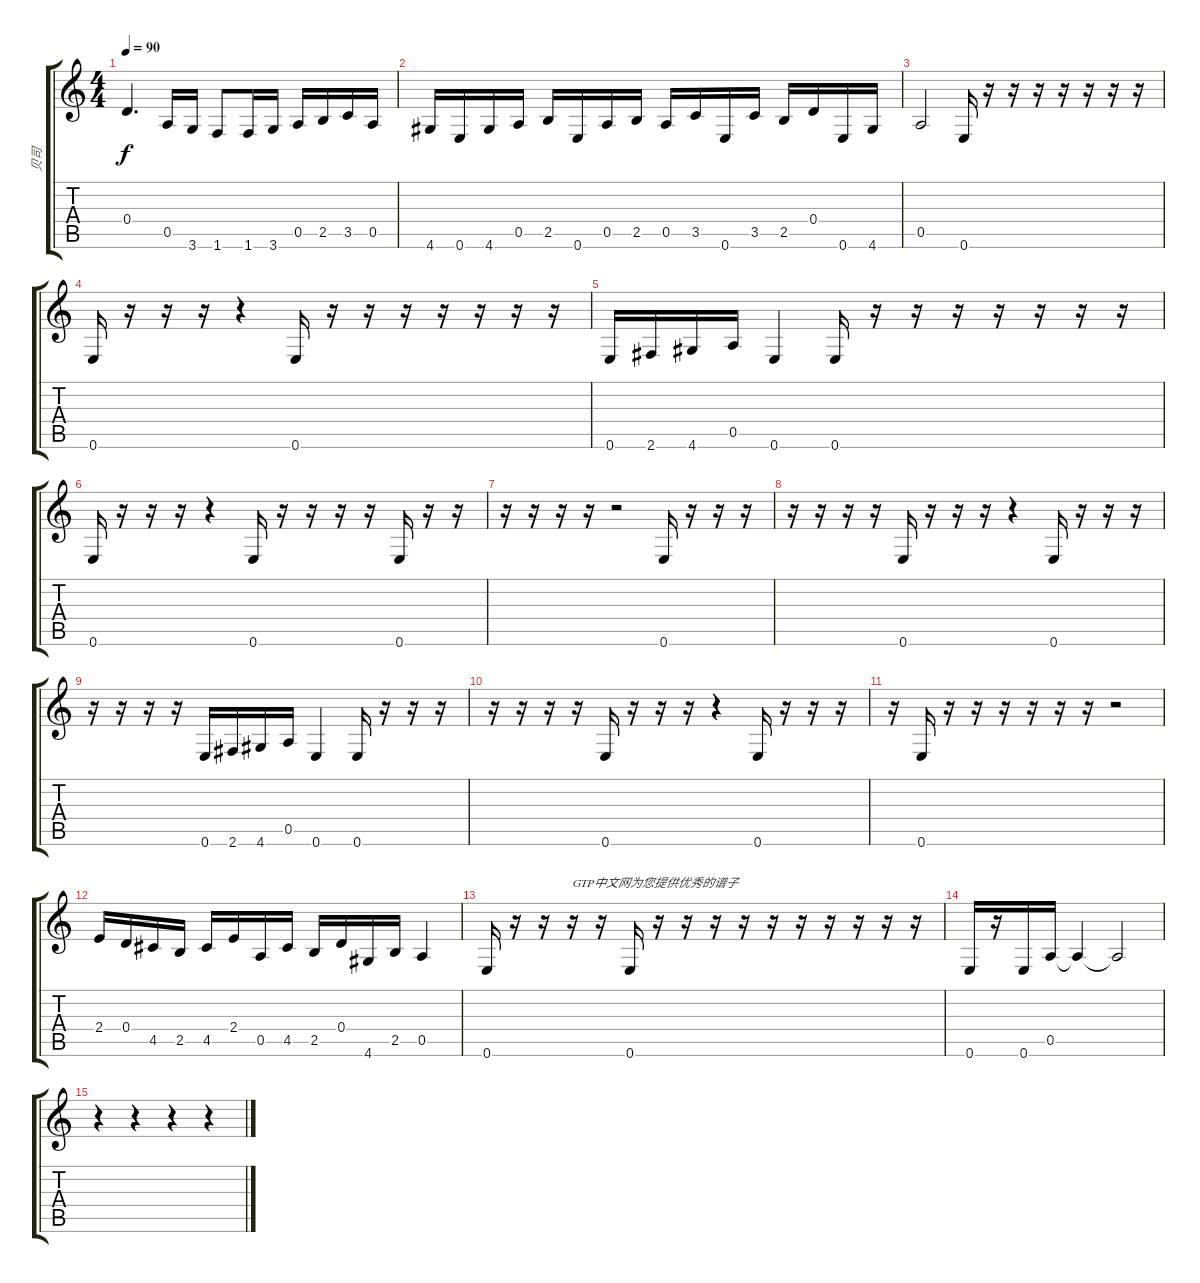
\track ("贝司" "贝司") {instrument electricbasspick}
\staff {score tabs}
\tuning (E4 B3 G3 D3 A2 E2) {hide}
\ts (4 4)
\tempo 90
\clef g2
\ks c
0.4.4{d dy f} 0.5.16 3.6.16 1.6.8 1.6.16 3.6.16 0.5.16 2.5.16 3.5.16 0.5.16 |
4.6.16 0.6.16 4.6.16 0.5.16 2.5.16 0.6.16 0.5.16 2.5.16 0.5.16 3.5.16 0.6.16 3.5.16 2.5.16 0.4.16 0.6.16 4.6.16 |
0.5.2 0.6.16 r.16 r.16 r.16 r.16 r.16 r.16 r.16 |
0.6.16 r.16 r.16 r.16 r.4 0.6.16 r.16 r.16 r.16 r.16 r.16 r.16 r.16 |
0.6.16 2.6.16 4.6.16 0.5.16 0.6.4 0.6.16 r.16 r.16 r.16 r.16 r.16 r.16 r.16 |
0.6.16 r.16 r.16 r.16 r.4 0.6.16 r.16 r.16 r.16 r.16 0.6.16 r.16 r.16 |
r.16 r.16 r.16 r.16 r.2 0.6.16 r.16 r.16 r.16 |
r.16 r.16 r.16 r.16 0.6.16 r.16 r.16 r.16 r.4 0.6.16 r.16 r.16 r.16 |
r.16 r.16 r.16 r.16 0.6.16 2.6.16 4.6.16 0.5.16 0.6.4 0.6.16 r.16 r.16 r.16 |
r.16 r.16 r.16 r.16 0.6.16 r.16 r.16 r.16 r.4 0.6.16 r.16 r.16 r.16 |
r.16 0.6.16 r.16 r.16 r.16 r.16 r.16 r.16 r.2 |
2.4.16 0.4.16 4.5.16 2.5.16 4.5.16 2.4.16 0.5.16 4.5.16 2.5.16 0.4.16 4.6.16 2.5.16 0.5.4 |
0.6.16 r.16 r.16 r.16{txt "GTP中文网为您提供优秀的谱子"} r.16 0.6.16 r.16 r.16 r.16 r.16 r.16 r.16 r.16 r.16 r.16 r.16 |
0.6.16 r.16 0.6.16 0.5.16 0.5{t}.4 0.5{t}.2 |
r.4 r.4 r.4 r.4
